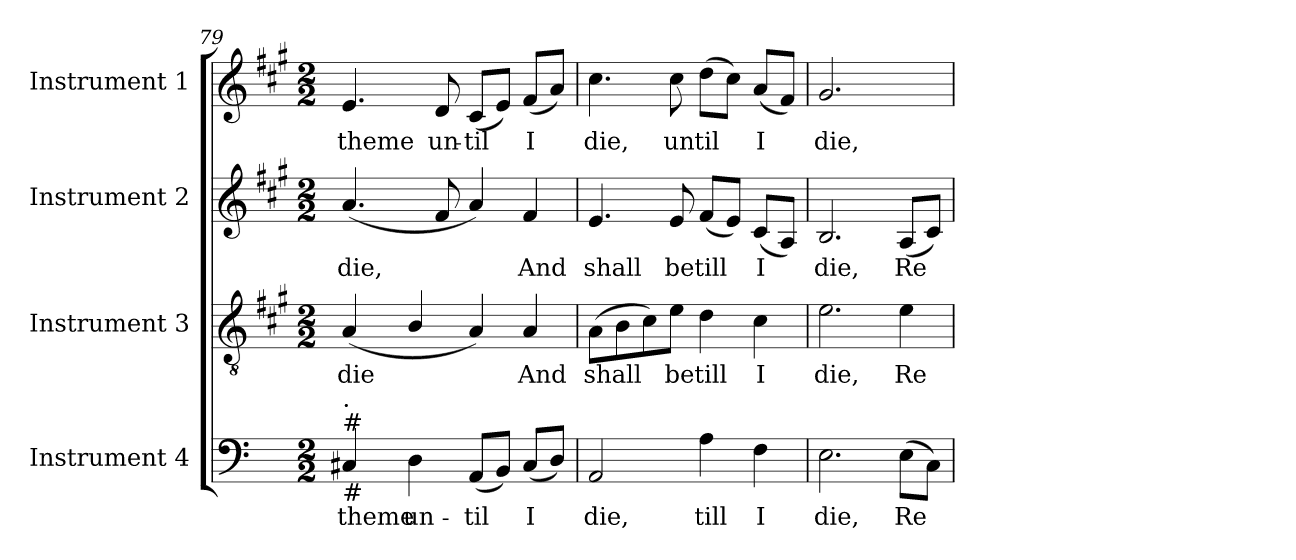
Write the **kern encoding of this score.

**kern	**text	**kern	**text	**kern	**text	**kern	**text
*part4	*part4	*part3	*part3	*part2	*part2	*part1	*part1
*staff4	*staff4	*staff3	*staff3	*staff2	*staff2	*staff1	*staff1
*I"Instrument 4	*	*I"Instrument 3	*	*I"Instrument 2	*	*I"Instrument 1	*
!!LO:LB:g=z
*clefF4	*	*clefGv2	*	*clefG2	*	*clefG2	*
*	*	*ITrd-3c-5	*	*ITrd-3c-5	*	*ITrd-3c-5	*
*k[]	*	*k[f#c#]	*	*k[f#c#]	*	*k[f#c#]	*
*C:	*	*D:	*	*D:	*	*D:	*
*M2/2	*	*M2/2	*	*M2/2	*	*M2/2	*
=79	=79	=79	=79	=79	=79	=79	=79
!LO:TX:a:t=#	!	!	!	!	!	!	!
!LO:TX:b:t=#	!	!	!	!	!	!	!
!LO:TX:a:t=.	!	!	!	!	!	!	!
!	!LO:LY:b:rj	!	!LO:LY:b:rj	!	!LO:LY:b:rj	!	!LO:LY:b
4C#X/	theme	(<4d/	die	(<4.dd/	die,	4.a/	theme
!	!LO:LY:b:rj	!	!LO:LY:b:rj	!	!	!	!
4D\	un-	4e/	.	.	.	.	.
!	!	!	!	!	!LO:LY:b:rj	!	!LO:LY:b
.	.	.	.	8b/	.	8g/	un-
!	!LO:LY:b:rj	!	!LO:LY:b:rj	!	!LO:LY:b:rj	!	!LO:LY:b
(<8AA/L	-til	4d/)	.	4dd/)	.	(<8f#/L	-til
!	!LO:LY:b:rj	!	!	!	!	!	!LO:LY:b
8BB/J)	.	.	.	.	.	8a/J)	.
!	!LO:LY:b:rj	!	!LO:LY:b:rj	!	!LO:LY:b:rj	!	!LO:LY:b
(<8C#/L	I	4d/	And	4b/	And	(<8b/L	I
!	!LO:LY:b:rj	!	!	!	!	!	!LO:LY:b
8D/J)	.	.	.	.	.	8dd/J)	.
=80	=80	=80	=80	=80	=80	=80	=80
!	!LO:LY:b:rj	!	!LO:LY:b:rj	!	!LO:LY:b:rj	!	!LO:LY:b
2AA/	die,	(>8d\L	shall	4.a/	shall	4.ff#\	die,
!	!	!	!LO:LY:b:rj	!	!	!	!
.	.	8e\	.	.	.	.	.
!	!	!	!LO:LY:b:rj	!	!	!	!
.	.	8f#\)	.	.	.	.	.
!	!	!	!LO:LY:b:rj	!	!LO:LY:b:rj	!	!LO:LY:b
.	.	8a\J	be	8a/	be	8ff#\	un
!	!LO:LY:b:rj	!	!LO:LY:b:rj	!	!LO:LY:b:rj	!	!LO:LY:b
4A\	till	4g\	till	(<8b/L	till	(>8gg\L	til
!	!	!	!	!	!LO:LY:b:rj	!	!LO:LY:b
.	.	.	.	8a/J)	.	8ff#\J)	.
!	!LO:LY:b:rj	!	!LO:LY:b:rj	!	!LO:LY:b:rj	!	!LO:LY:b
4F\	I	4f#\	I	(<8f#/L	I	(<8dd/L	I
!	!	!	!	!	!LO:LY:b:rj	!	!LO:LY:b
.	.	.	.	8d/J)	.	8b/J)	.
=81	=81	=81	=81	=81	=81	=81	=81
!	!LO:LY:b:rj	!	!LO:LY:b:rj	!	!LO:LY:b:rj	!	!LO:LY:b
2.E\	die,	2.a\	die,	2.e/	die,	2.cc#/	die,
!	!LO:LY:b:rj	!	!LO:LY:b:rj	!	!LO:LY:b:rj	!	!
(>8E\L	Re-	4a\	Re	(<8d/L	Re-	4ryy	.
!	!LO:LY:b:rj	!	!	!	!LO:LY:b:rj	!	!
8C\J)	--	.	.	8f#/J)	--	.	.
=	=	=	=	=	=	=	=
*-	*-	*-	*-	*-	*-	*-	*-
